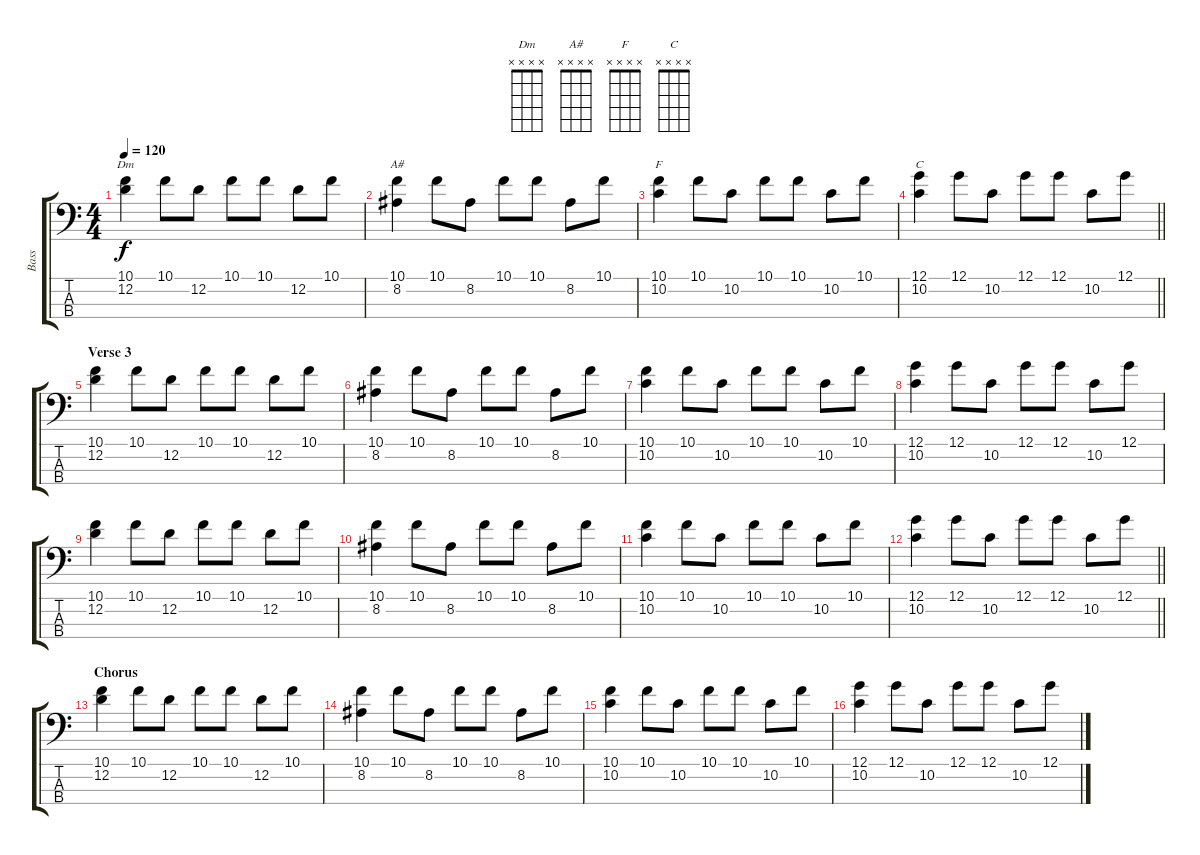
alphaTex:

\track ("Bass" "Bass") {instrument electricbasspick}
\staff {score tabs}
\tuning (G2 D2 A1 E1) {hide}
\chord ("Dm" x x x x)
\chord ("A#" x x x x)
\chord ("F" x x x x)
\chord ("C" x x x x)
\ts (4 4)
\tempo 120
\clef f4
\ks c
(10.1 12.2).4{ch "Dm" dy f} 10.1.8 12.2.8 10.1.8 10.1.8 12.2.8 10.1.8 |
(10.1 8.2).4{ch "A#"} 10.1.8 8.2.8 10.1.8 10.1.8 8.2.8 10.1.8 |
(10.1 10.2).4{ch "F"} 10.1.8 10.2.8 10.1.8 10.1.8 10.2.8 10.1.8 |
\barLineRight lightlight
(12.1 10.2).4{ch "C"} 12.1.8 10.2.8 12.1.8 12.1.8 10.2.8 12.1.8 |
\section ("" "Verse 3")
(10.1 12.2).4 10.1.8 12.2.8 10.1.8 10.1.8 12.2.8 10.1.8 |
(10.1 8.2).4 10.1.8 8.2.8 10.1.8 10.1.8 8.2.8 10.1.8 |
(10.1 10.2).4 10.1.8 10.2.8 10.1.8 10.1.8 10.2.8 10.1.8 |
(12.1 10.2).4 12.1.8 10.2.8 12.1.8 12.1.8 10.2.8 12.1.8 |
(10.1 12.2).4 10.1.8 12.2.8 10.1.8 10.1.8 12.2.8 10.1.8 |
(10.1 8.2).4 10.1.8 8.2.8 10.1.8 10.1.8 8.2.8 10.1.8 |
(10.1 10.2).4 10.1.8 10.2.8 10.1.8 10.1.8 10.2.8 10.1.8 |
\barLineRight lightlight
(12.1 10.2).4 12.1.8 10.2.8 12.1.8 12.1.8 10.2.8 12.1.8 |
\section ("" "Chorus")
(10.1 12.2).4 10.1.8 12.2.8 10.1.8 10.1.8 12.2.8 10.1.8 |
(10.1 8.2).4 10.1.8 8.2.8 10.1.8 10.1.8 8.2.8 10.1.8 |
(10.1 10.2).4 10.1.8 10.2.8 10.1.8 10.1.8 10.2.8 10.1.8 |
(12.1 10.2).4 12.1.8 10.2.8 12.1.8 12.1.8 10.2.8 12.1.8
